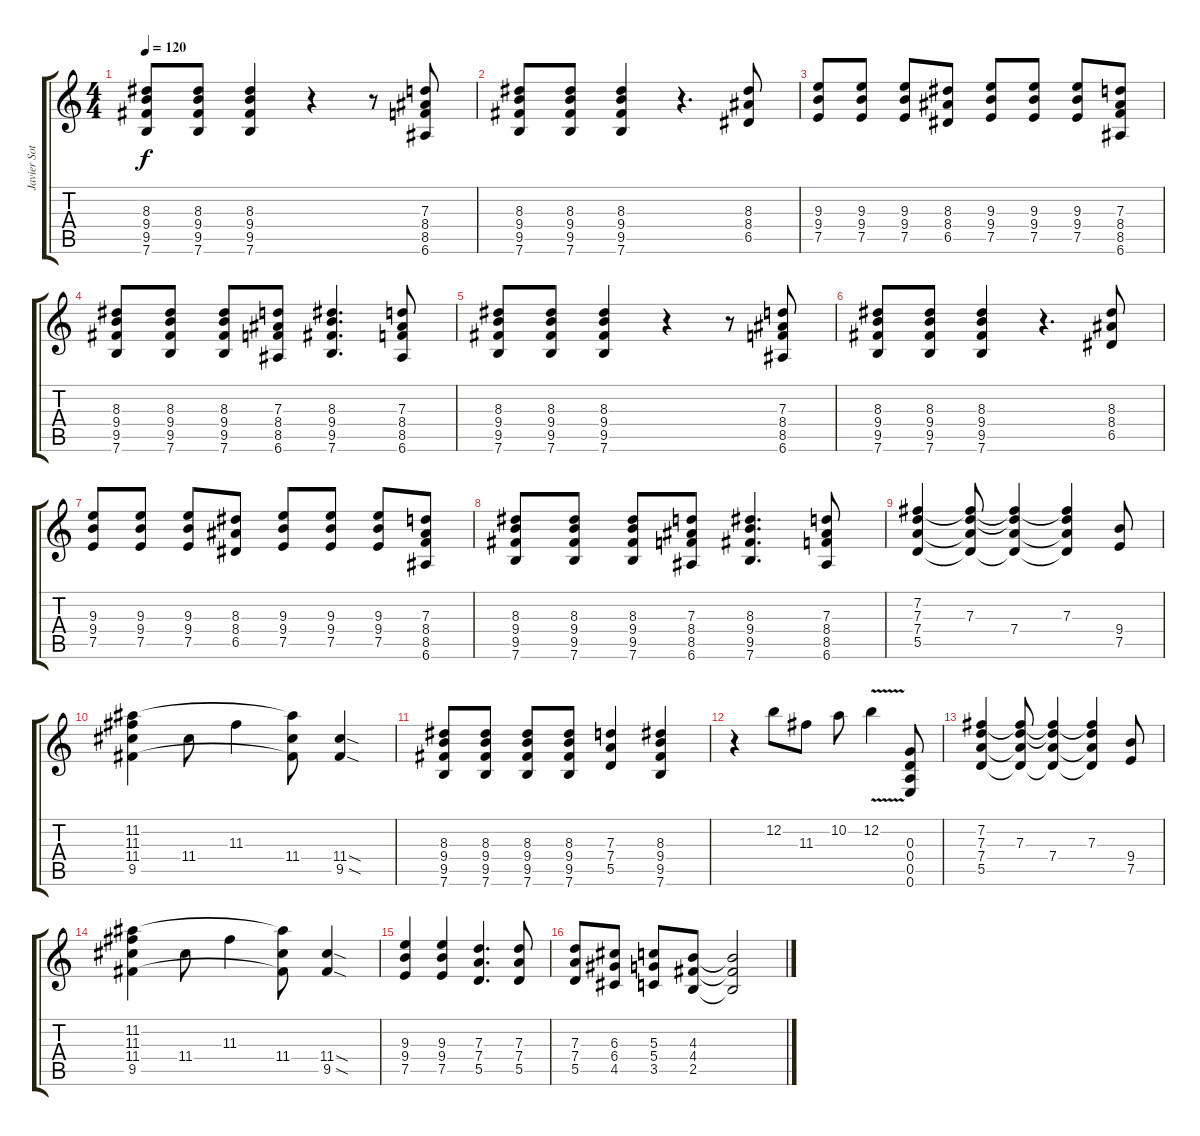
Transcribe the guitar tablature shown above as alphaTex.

\track ("Javier Soto - Guitarra" "Javier Sot") {instrument overdrivenguitar}
\staff {score tabs}
\tuning (E4 B3 G3 D3 A2 E2) {hide}
\ts (4 4)
\tempo 120
\clef g2
\ks c
(8.3 9.4 9.5 7.6).8{dy f} (8.3 9.4 9.5 7.6).8 (8.3 9.4 9.5 7.6).4 r.4 r.8 (7.3 8.4 8.5 6.6).8 |
(8.3 9.4 9.5 7.6).8 (8.3 9.4 9.5 7.6).8 (8.3 9.4 9.5 7.6).4 r.4{d} (8.3 8.4 6.5).8 |
(9.3 9.4 7.5).8 (9.3 9.4 7.5).8 (9.3 9.4 7.5).8 (8.3 8.4 6.5).8 (9.3 9.4 7.5).8 (9.3 9.4 7.5).8 (9.3 9.4 7.5).8 (7.3 8.4 8.5 6.6).8 |
(8.3 9.4 9.5 7.6).8 (8.3 9.4 9.5 7.6).8 (8.3 9.4 9.5 7.6).8 (7.3 8.4 8.5 6.6).8 (8.3 9.4 9.5 7.6).4{d} (7.3 8.4 8.5 6.6).8 |
(8.3 9.4 9.5 7.6).8 (8.3 9.4 9.5 7.6).8 (8.3 9.4 9.5 7.6).4 r.4 r.8 (7.3 8.4 8.5 6.6).8 |
(8.3 9.4 9.5 7.6).8 (8.3 9.4 9.5 7.6).8 (8.3 9.4 9.5 7.6).4 r.4{d} (8.3 8.4 6.5).8 |
(9.3 9.4 7.5).8 (9.3 9.4 7.5).8 (9.3 9.4 7.5).8 (8.3 8.4 6.5).8 (9.3 9.4 7.5).8 (9.3 9.4 7.5).8 (9.3 9.4 7.5).8 (7.3 8.4 8.5 6.6).8 |
(8.3 9.4 9.5 7.6).8 (8.3 9.4 9.5 7.6).8 (8.3 9.4 9.5 7.6).8 (7.3 8.4 8.5 6.6).8 (8.3 9.4 9.5 7.6).4{d} (7.3 8.4 8.5 6.6).8 |
(7.2 7.3 7.4 5.5).4 (7.2{t} 7.3 7.4{t} 5.5{t}).8 (7.2{t} 7.3{t} 7.4 5.5{t}).4 (7.2{t} 7.3 7.4{t} 5.5{t}).4 (9.4 7.5).8 |
(11.2 11.3 11.4 9.5).4 11.4.8 11.3.4 (11.2{t} 11.4 9.5{t}).8 (11.4{sod} 9.5{sod}).4 |
(8.3 9.4 9.5 7.6).8 (8.3 9.4 9.5 7.6).8 (8.3 9.4 9.5 7.6).8 (8.3 9.4 9.5 7.6).8 (7.3 7.4 5.5).4 (8.3 9.4 9.5 7.6).4 |
r.4 12.2.8 11.3.8 10.2.8 12.2{v}.4 (0.3 0.4 0.5 0.6).8 |
(7.2 7.3 7.4 5.5).4 (7.2{t} 7.3 7.4{t} 5.5{t}).8 (7.2{t} 7.3{t} 7.4 5.5{t}).4 (7.2{t} 7.3 7.4{t} 5.5{t}).4 (9.4 7.5).8 |
(11.2 11.3 11.4 9.5).4 11.4.8 11.3.4 (11.2{t} 11.4 9.5{t}).8 (11.4{sod} 9.5{sod}).4 |
(9.3 9.4 7.5).4 (9.3 9.4 7.5).4 (7.3 7.4 5.5).4{d} (7.3 7.4 5.5).8 |
(7.3 7.4 5.5).8 (6.3 6.4 4.5).8 (5.3 5.4 3.5).8 (4.3 4.4 2.5).8 (4.3{t} 4.4{t} 2.5{t}).2
